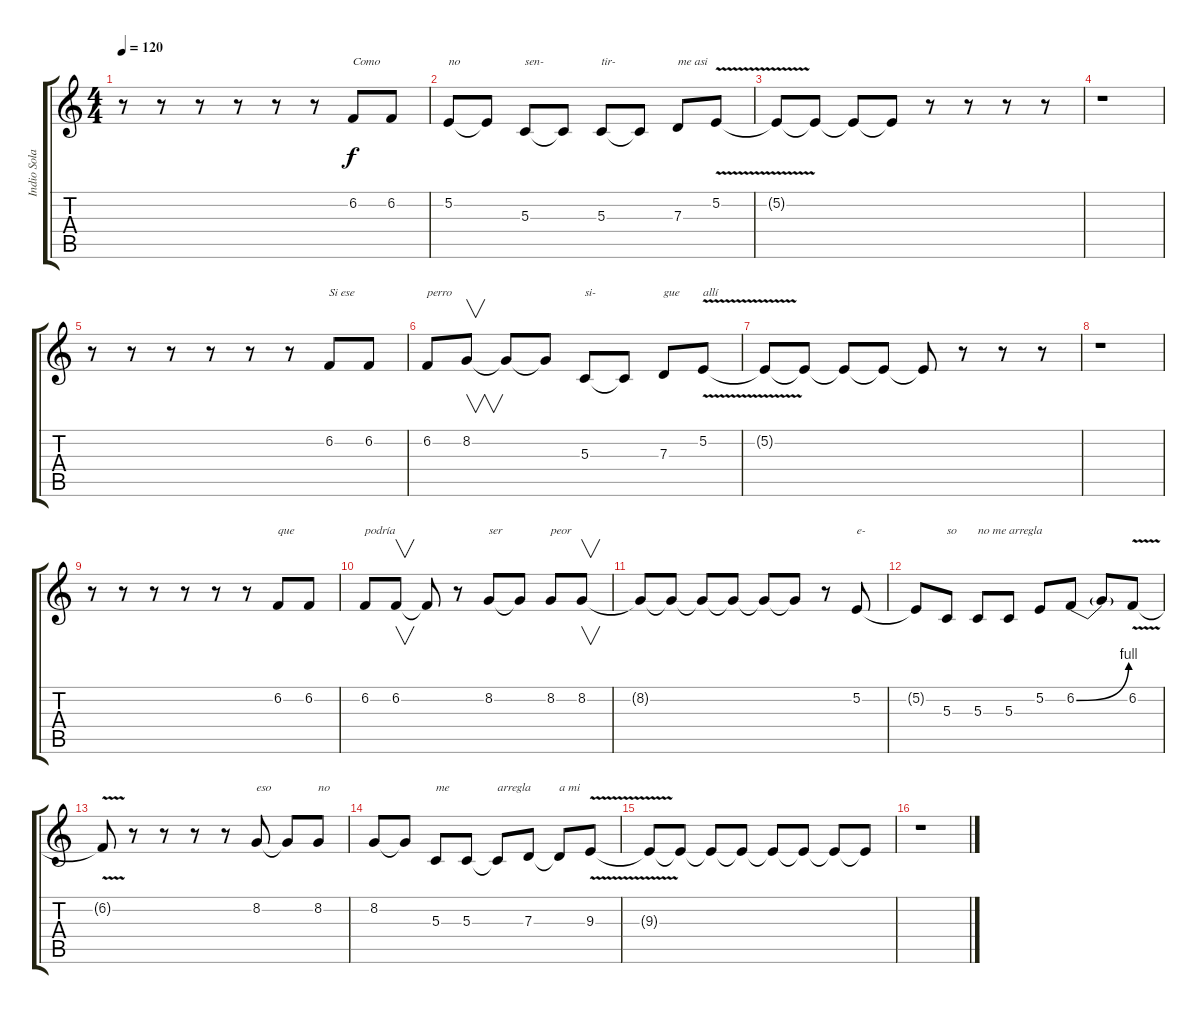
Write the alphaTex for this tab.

\track ("Indio Solari" "Indio Sola") {instrument lead2sawtooth}
\staff {score tabs}
\tuning (E4 B3 G3 D3 A2 E2) {hide}
\ts (4 4)
\tempo 120
\clef g2
\ks c
r.8{dy f} r.8 r.8 r.8 r.8 r.8 6.2.8{txt "Como "} 6.2.8 |
5.2.8{txt "no"} 5.2{t}.8 5.3.8{txt "sen-"} 5.3{t}.8 5.3.8{txt "tir-"} 5.3{t}.8 7.3.8{txt "me asi"} 5.2{v}.8 |
5.2{t}.8 5.2{t}.8 5.2{t}.8 5.2{t}.8 r.8 r.8 r.8 r.8 |
r.1 |
r.8 r.8 r.8 r.8 r.8 r.8 6.2.8{txt "Si ese"} 6.2.8 |
6.2.8{txt "perro"} 8.2.8{v} 8.2{t}.8 8.2{t}.8 5.3.8{txt "si-"} 5.3{t}.8 7.3.8{txt "gue"} 5.2{v}.8{txt "allí"} |
5.2{t}.8 5.2{t}.8 5.2{t}.8 5.2{t}.8 5.2{t}.8 r.8 r.8 r.8 |
r.1 |
r.8 r.8 r.8 r.8 r.8 r.8 6.2.8{txt "que"} 6.2.8 |
6.2.8{txt "podría"} 6.2.8{v} 6.2{t}.8 r.8 8.2.8{txt "ser"} 8.2{t}.8 8.2.8{txt "peor"} 8.2.8{v} |
8.2{t}.8 8.2{t}.8 8.2{t}.8 8.2{t}.8 8.2{t}.8 8.2{t}.8 r.8 5.2.8{txt "e-"} |
5.2{t}.8 5.3.8{txt "so"} 5.3.8{txt "no me arregla"} 5.3.8 5.2.8 6.2{be (bend 0 0 60 4)}.8 6.2{t}.8 6.2{v}.8 |
6.2{t}.8 r.8 r.8 r.8 r.8 8.2.8{txt "eso"} 8.2{t}.8 8.2.8{txt "no"} |
8.2.8 8.2{t}.8 5.3.8{txt "me"} 5.3.8 5.3{t}.8{txt "arregla"} 7.3.8 7.3{t}.8{txt "a mi"} 9.3{v}.8 |
9.3{t}.8 9.3{t}.8 9.3{t}.8 9.3{t}.8 9.3{t}.8 9.3{t}.8 9.3{t}.8 9.3{t}.8 |
r.1
